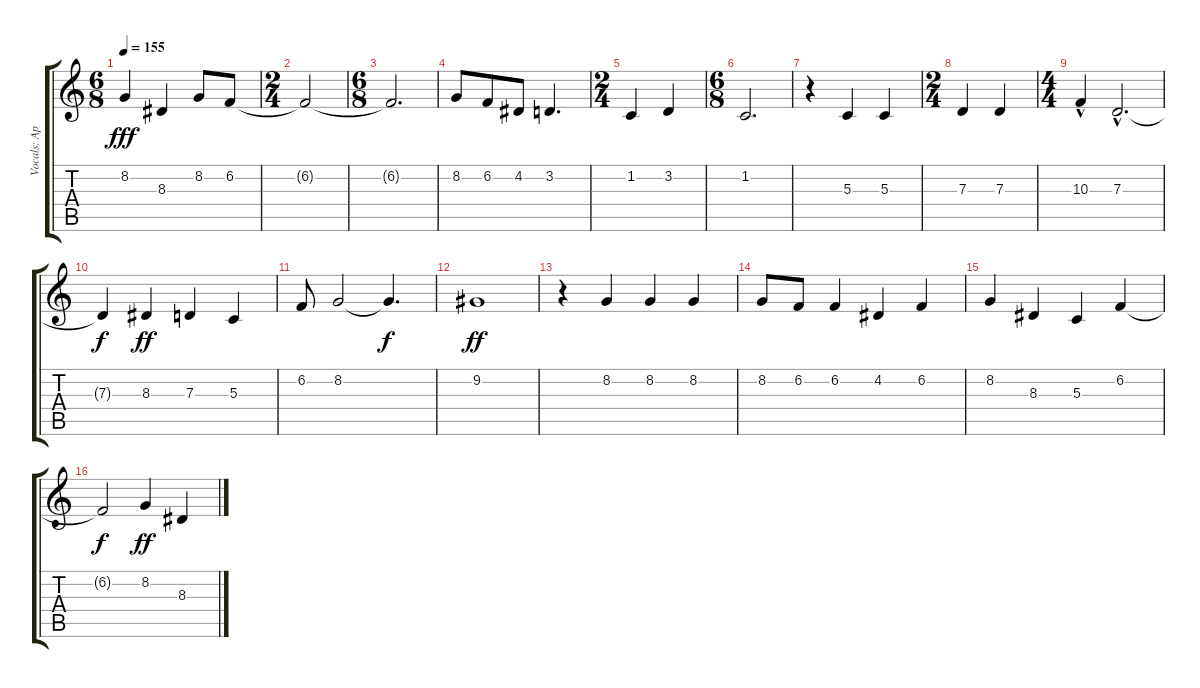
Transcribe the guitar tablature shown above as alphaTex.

\track ("Vocals: Apollo Papathanasio" "Vocals: Ap") {instrument stringensemble1}
\staff {score tabs}
\tuning (E4 B3 G3 D3 A2 E2) {hide}
\ts (6 8)
\tempo 155
\clef g2
\ks c
8.2.4{dy fff} 8.3.4 8.2.8 6.2.8 |
\ts (2 4)
6.2{t}.2 |
\ts (6 8)
6.2{t}.2{d} |
8.2.8 6.2.8 4.2.8 3.2.4{d} |
\ts (2 4)
1.2.4 3.2.4 |
\ts (6 8)
1.2.2{d} |
r.4 5.3.4 5.3.4 |
\ts (2 4)
7.3.4 7.3.4 |
\ts (4 4)
10.3{hac}.4{volume 16 balance 15} 7.3{hac}.2{d} |
7.3{t}.4{dy f} 8.3.4{dy ff} 7.3.4 5.3.4 |
6.2.8 8.2.2 8.2{t}.4{d dy f} |
9.2.1{dy ff} |
r.4 8.2.4 8.2.4 8.2.4 |
8.2.8 6.2.8 6.2.4 4.2.4 6.2.4 |
8.2.4 8.3.4 5.3.4 6.2.4 |
6.2{t}.2{dy f} 8.2.4{dy ff} 8.3.4
